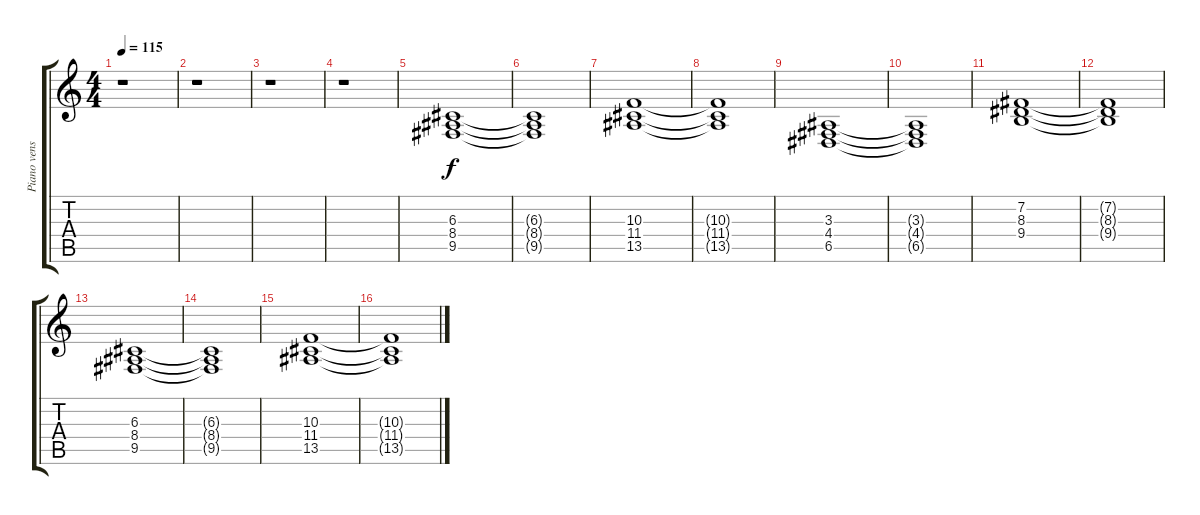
\track ("Piano venstre hånd" "Piano vens") {instrument acousticgrandpiano}
\staff {score tabs}
\tuning (E4 B3 G3 D3 A2 E2) {hide}
\ts (4 4)
\tempo 115
\clef g2
\ks c
r.1{dy f} |
r.1 |
r.1 |
r.1 |
(6.3 8.4 9.5).1 |
(6.3{t} 8.4{t} 9.5{t}).1 |
(10.3 11.4 13.5).1 |
(10.3{t} 11.4{t} 13.5{t}).1 |
(3.3 4.4 6.5).1 |
(3.3{t} 4.4{t} 6.5{t}).1 |
(7.2 8.3 9.4).1 |
(7.2{t} 8.3{t} 9.4{t}).1 |
(6.3 8.4 9.5).1 |
(6.3{t} 8.4{t} 9.5{t}).1 |
(10.3 11.4 13.5).1 |
(10.3{t} 11.4{t} 13.5{t}).1
